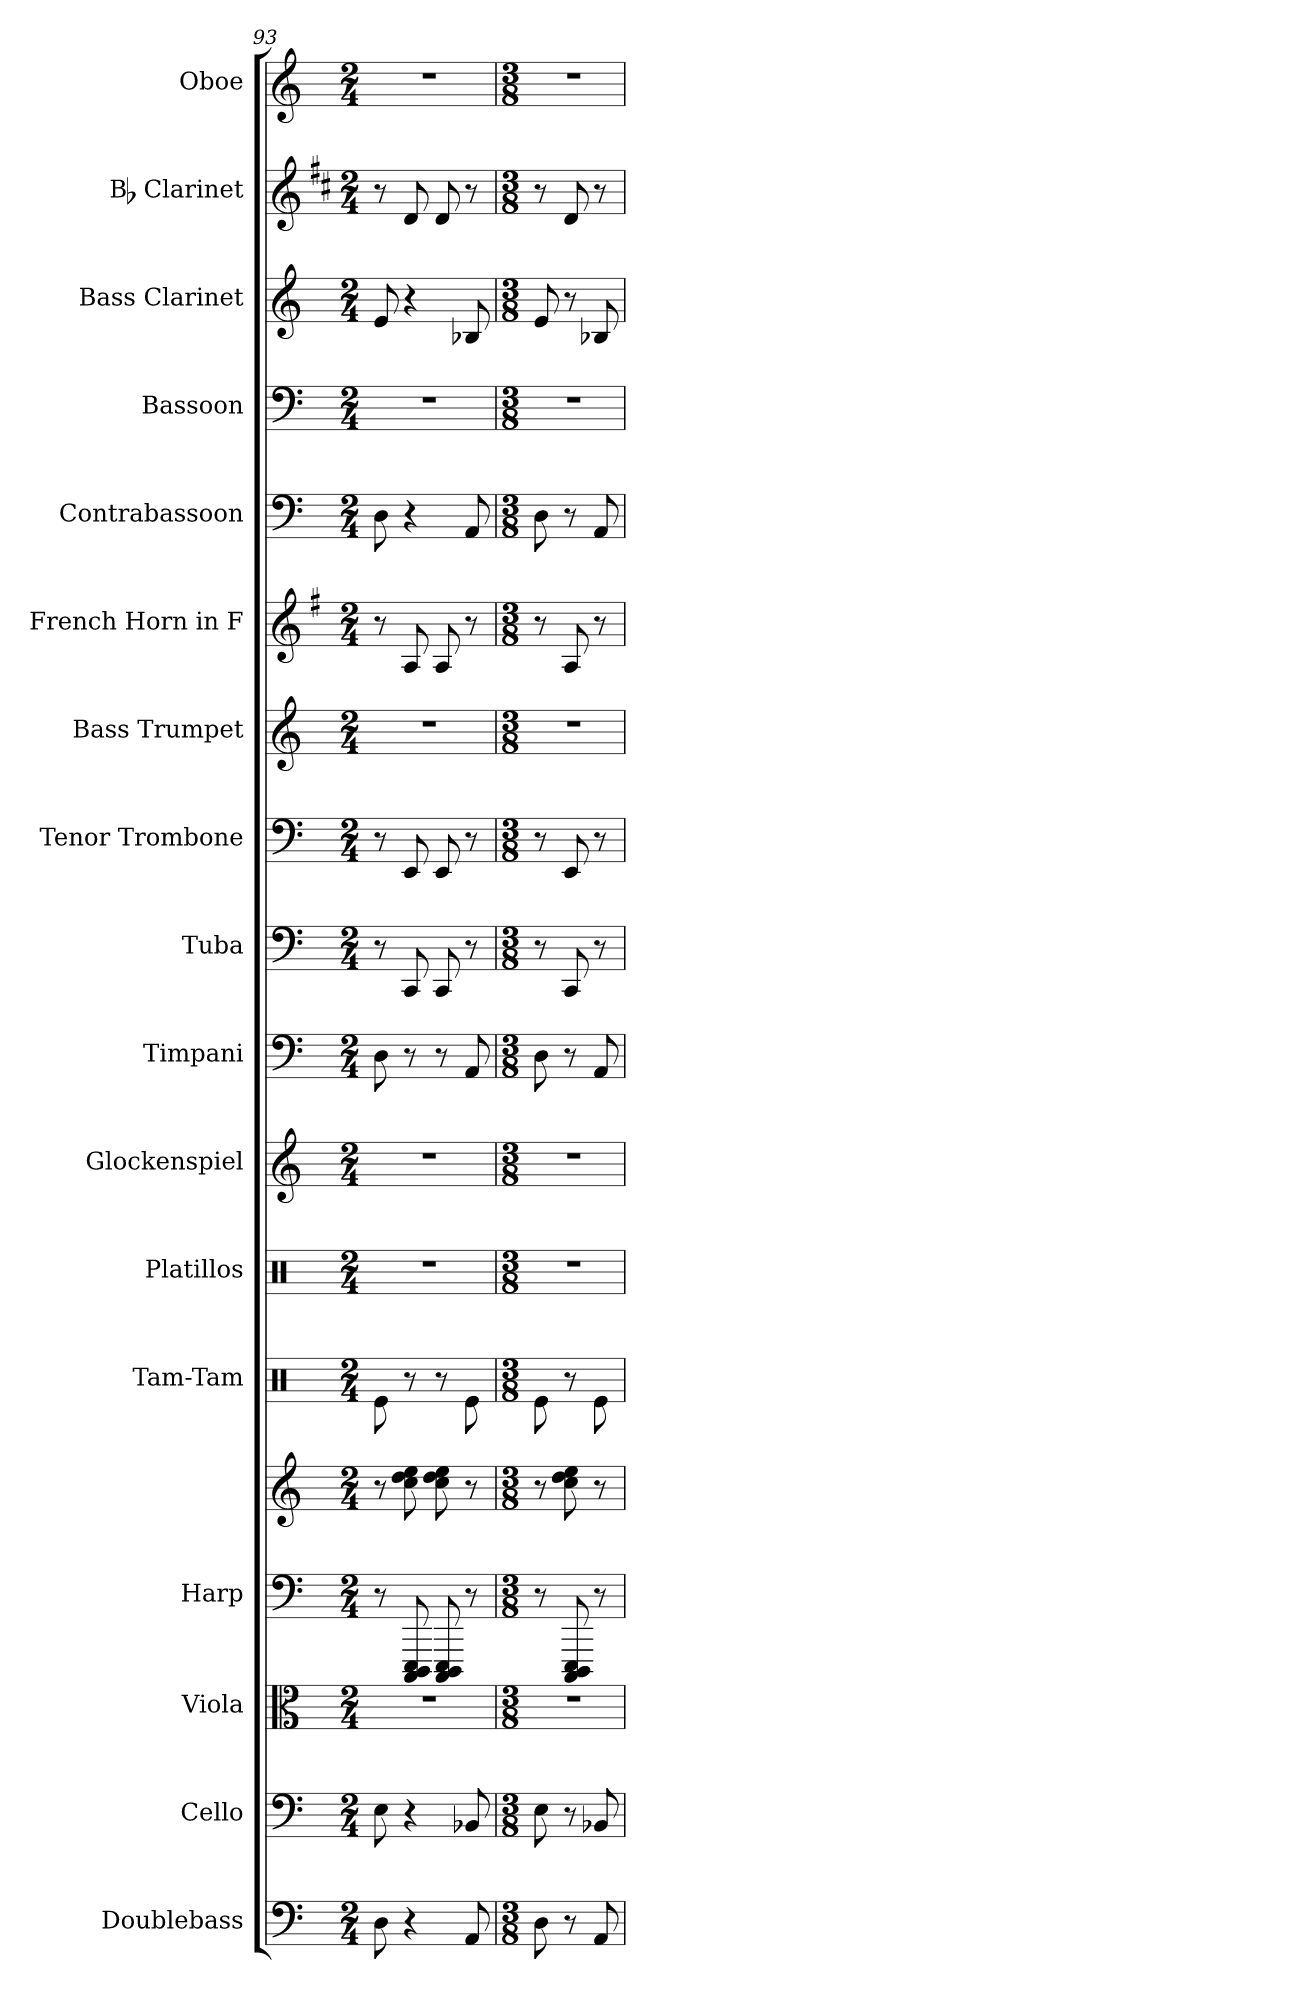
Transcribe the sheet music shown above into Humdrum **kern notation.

**kern	**kern	**kern	**kern	**kern	**kern	**kern	**kern	**kern	**kern	**kern	**kern	**kern	**kern	**kern	**kern	**kern	**kern
*part17	*part16	*part15	*part14	*part14	*part13	*part12	*part11	*part10	*part9	*part8	*part7	*part6	*part5	*part4	*part3	*part2	*part1
*staff18	*staff17	*staff16	*staff15	*staff14	*staff13	*staff12	*staff11	*staff10	*staff9	*staff8	*staff7	*staff6	*staff5	*staff4	*staff3	*staff2	*staff1
*I"Doublebass	*I"Cello	*I"Viola	*I"Harp	*	*I"Tam-Tam	*I"Platillos	*I"Glockenspiel	*I"Timpani	*I"Tuba	*I"Tenor Trombone	*I"Bass Trumpet	*I"French Horn in F	*I"Contrabassoon	*I"Bassoon	*I"Bass Clarinet	*I"Bb Clarinet	*I"Oboe
*	*	*I'Vla.	*	*	*	*I'Plat.	*I'Glk.	*	*I'Tba.	*	*	*	*	*	*	*	*I'Ob.
!!LO:PB:g=z
*clefF4	*clefF4	*clefC3	*clefF4	*clefG2	*clefX	*clefX	*clefG2	*clefF4	*clefF4	*clefF4	*clefG2	*clefG2	*clefF4	*clefF4	*clefG2	*clefG2	*clefG2
*ITrd7c12	*	*	*	*	*	*	*ITrd-14c-24	*	*	*	*ITrd8c14	*ITrd4c7	*ITrd7c12	*	*ITrd8c14	*ITrd1c2	*
*k[]	*k[]	*k[]	*k[]	*k[]	*k[]	*k[]	*k[]	*k[]	*k[]	*k[]	*k[]	*k[]	*k[]	*k[]	*k[]	*k[]	*k[]
*M2/4	*M2/4	*M2/4	*M2/4	*M2/4	*M2/4	*M2/4	*M2/4	*M2/4	*M2/4	*M2/4	*M2/4	*M2/4	*M2/4	*M2/4	*M2/4	*M2/4	*M2/4
=93	=93	=93	=93	=93	=93	=93	=93	=93	=93	=93	=93	=93	=93	=93	=93	=93	=93
8DD\	8E\	2r	8r	8r	8Re\	2r	2r	8D\	8r	8r	2r	8r	8DD\	2r	8E/	8r	2r
4r	4r	.	8CCC/ 8DDD/ 8EEE/	8cc\ 8dd\ 8ee\	8r	.	.	8r	8CC/	8EE/	.	8D/	4r	.	4r	8c/	.
.	.	.	8CCC/ 8DDD/ 8EEE/	8cc\ 8dd\ 8ee\	8r	.	.	8r	8CC/	8EE/	.	8D/	.	.	.	8c/	.
8AAA/	8BB-X/	.	8r	8r	8Re\	.	.	8AA/	8r	8r	.	8r	8AAA/	.	8BB-X/	8r	.
=94	=94	=94	=94	=94	=94	=94	=94	=94	=94	=94	=94	=94	=94	=94	=94	=94	=94
*M3/8	*M3/8	*M3/8	*M3/8	*M3/8	*M3/8	*M3/8	*M3/8	*M3/8	*M3/8	*M3/8	*M3/8	*M3/8	*M3/8	*M3/8	*M3/8	*M3/8	*M3/8
8DD\	8E\	4.r	8r	8r	8Re\	4.r	4.r	8D\	8r	8r	4.r	8r	8DD\	4.r	8E/	8r	4.r
8r	8r	.	8CCC/ 8DDD/ 8EEE/	8cc\ 8dd\ 8ee\	8r	.	.	8r	8CC/	8EE/	.	8D/	8r	.	8r	8c/	.
8AAA/	8BB-X/	.	8r	8r	8Re\	.	.	8AA/	8r	8r	.	8r	8AAA/	.	8BB-X/	8r	.
=	=	=	=	=	=	=	=	=	=	=	=	=	=	=	=	=	=
*-	*-	*-	*-	*-	*-	*-	*-	*-	*-	*-	*-	*-	*-	*-	*-	*-	*-
